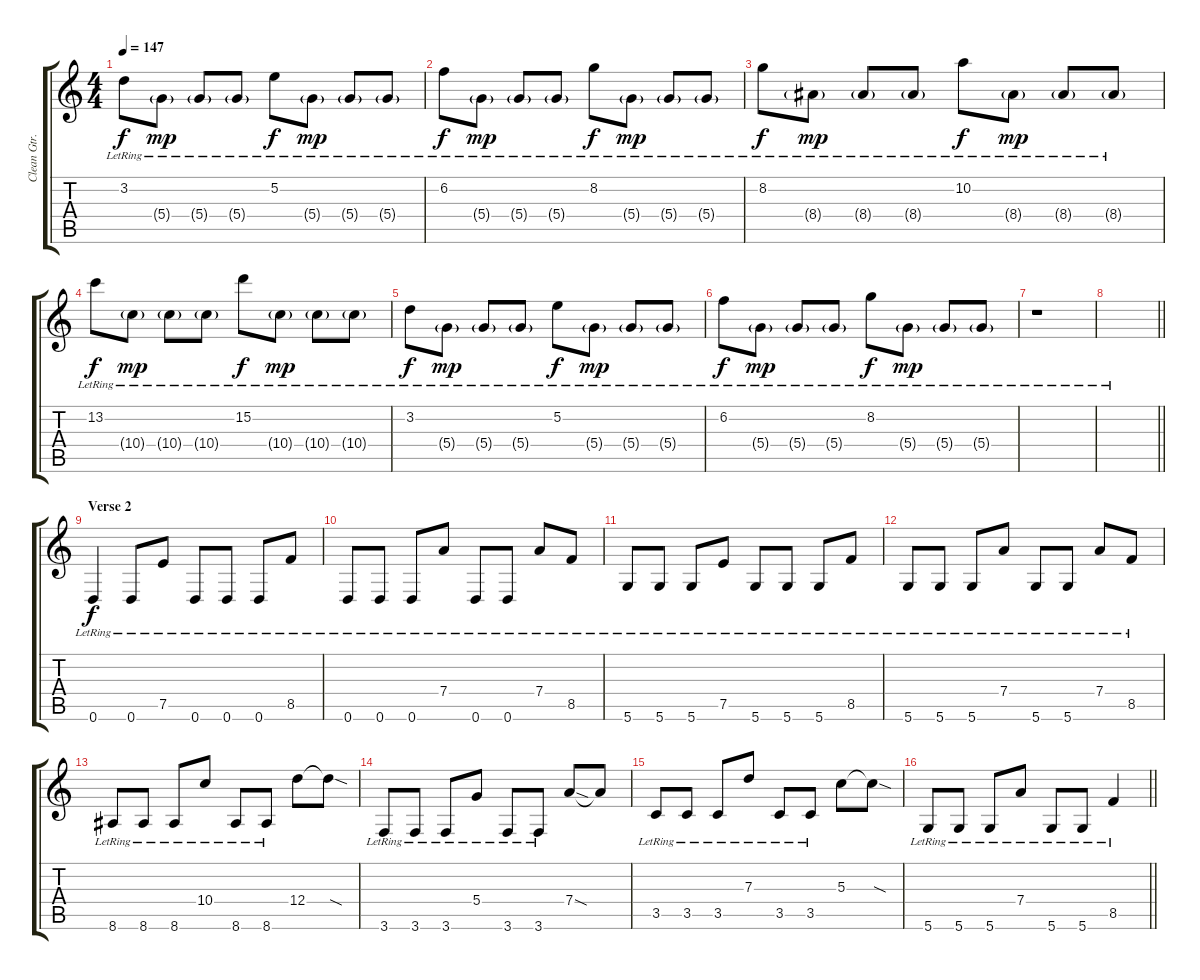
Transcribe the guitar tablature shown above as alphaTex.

\track ("Clean Gtr." "Clean Gtr.") {instrument electricguitarclean}
\staff {score tabs}
\tuning (E4 B3 G3 D3 A2 D2) {hide}
\ts (4 4)
\tempo 147
\clef g2
\ks c
3.2{lr}.8{dy f} 5.4{g lr}.8{dy mp} 5.4{g lr}.8 5.4{g lr}.8 5.2{lr}.8{dy f} 5.4{g lr}.8{dy mp} 5.4{g lr}.8 5.4{g lr}.8 |
6.2{lr}.8{dy f} 5.4{g lr}.8{dy mp} 5.4{g lr}.8 5.4{g lr}.8 8.2{lr}.8{dy f} 5.4{g lr}.8{dy mp} 5.4{g lr}.8 5.4{g lr}.8 |
8.2{lr}.8{dy f} 8.4{g lr}.8{dy mp} 8.4{g lr}.8 8.4{g lr}.8 10.2{lr}.8{dy f} 8.4{g lr}.8{dy mp} 8.4{g lr}.8 8.4{g lr}.8 |
13.2{lr}.8{dy f} 10.4{g lr}.8{dy mp} 10.4{g lr}.8 10.4{g lr}.8 15.2{lr}.8{dy f} 10.4{g lr}.8{dy mp} 10.4{g lr}.8 10.4{g lr}.8 |
3.2{lr}.8{dy f} 5.4{g lr}.8{dy mp} 5.4{g lr}.8 5.4{g lr}.8 5.2{lr}.8{dy f} 5.4{g lr}.8{dy mp} 5.4{g lr}.8 5.4{g lr}.8 |
6.2{lr}.8{dy f} 5.4{g lr}.8{dy mp} 5.4{g lr}.8 5.4{g lr}.8 8.2{lr}.8{dy f} 5.4{g lr}.8{dy mp} 5.4{g lr}.8 5.4{g lr}.8 |
r.1 |
\barLineRight lightlight
|
\section ("" "Verse 2")
0.6{lr}.4{dy f volume 16 balance 11} 0.6{lr}.8 7.5{lr}.8 0.6{lr}.8 0.6{lr}.8 0.6{lr}.8 8.5{lr}.8 |
0.6{lr}.8 0.6{lr}.8 0.6{lr}.8 7.4{lr}.8 0.6{lr}.8 0.6{lr}.8 7.4{lr}.8 8.5{lr}.8 |
5.6{lr}.8 5.6{lr}.8 5.6{lr}.8 7.5{lr}.8 5.6{lr}.8 5.6{lr}.8 5.6{lr}.8 8.5{lr}.8 |
5.6{lr}.8 5.6{lr}.8 5.6{lr}.8 7.4{lr}.8 5.6{lr}.8 5.6{lr}.8 7.4{lr}.8 8.5{lr}.8 |
8.6{lr}.8 8.6{lr}.8 8.6{lr}.8 10.4{lr}.8 8.6{lr}.8 8.6{lr}.8 12.4.8 12.4{sod t}.8 |
3.6{lr}.8 3.6{lr}.8 3.6{lr}.8 5.4{lr}.8 3.6{lr}.8 3.6{lr}.8 7.4{sod}.8 7.4{t}.8 |
3.5{lr}.8 3.5{lr}.8 3.5{lr}.8 7.3{lr}.8 3.5{lr}.8 3.5{lr}.8 5.3.8 5.3{sod t}.8 |
\barLineRight lightlight
5.6{lr}.8 5.6{lr}.8 5.6{lr}.8 7.4{lr}.8 5.6{lr}.8 5.6{lr}.8 8.5{lr}.4
